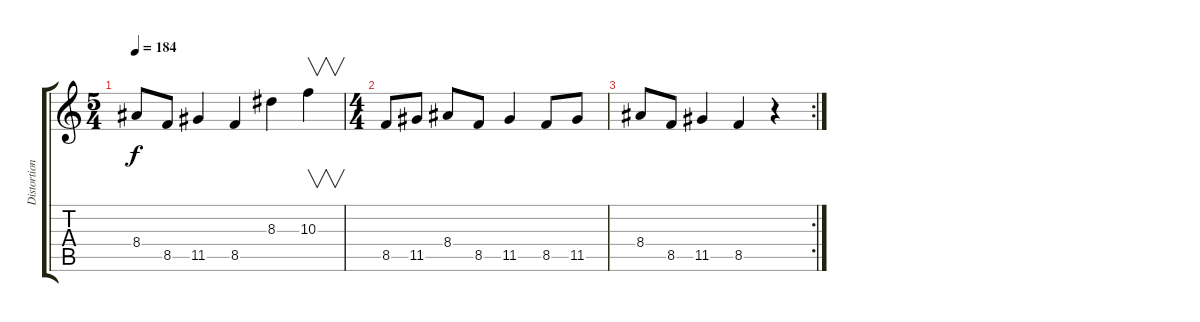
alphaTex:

\track ("Distortion Guitar" "Distortion") {instrument distortionguitar}
\staff {score tabs}
\tuning (E4 B3 G3 D3 A2 E2) {hide}
\ts (5 4)
\tempo 184
\clef g2
\ks c
8.4.8{dy f} 8.5.8 11.5.4 8.5.4 8.3.4 10.3.4{v} |
\ts (4 4)
8.5.8 11.5.8 8.4.8 8.5.8 11.5.4 8.5.8 11.5.8 |
\rc 2
8.4.8 8.5.8 11.5.4 8.5.4 r.4
